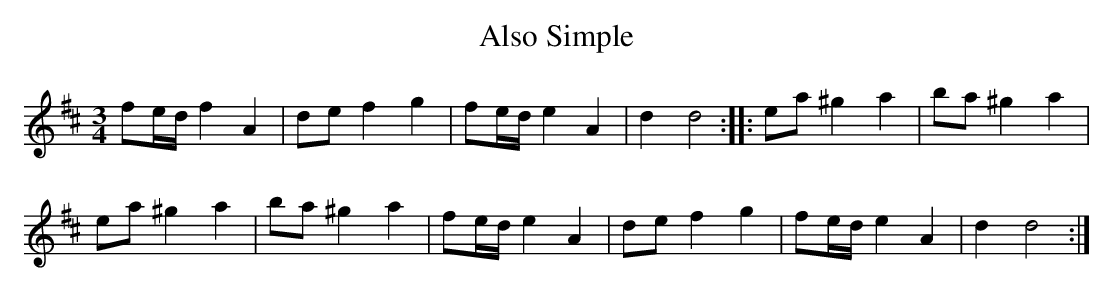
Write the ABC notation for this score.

X:1
T:Also Simple
M:3/4
L:1/8
K:D
fe/d/ f2 A2|de f2 g2|fe/d/ e2 A2|d2 d4::\
ea ^g2 a2|ba ^g2 a2|
ea ^g2 a2|ba ^g2 a2|\
fe/d/ e2 A2|de f2 g2|fe/d/ e2 A2|d2 d4:|
